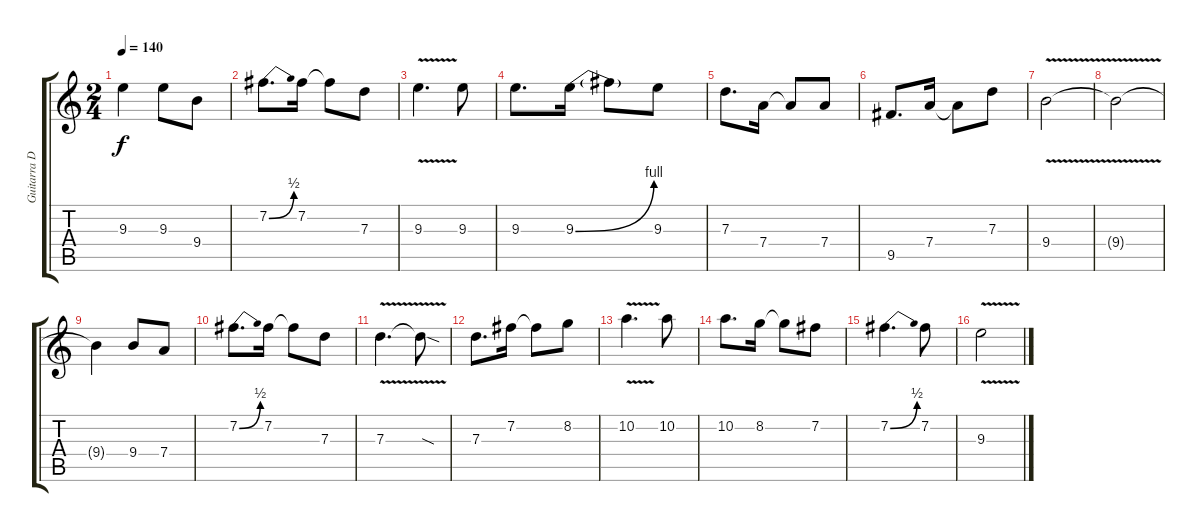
\track ("Guitarra Der" "Guitarra D") {instrument distortionguitar}
\staff {score tabs}
\tuning (E4 B3 G3 D3 A2 E2) {hide}
\ts (2 4)
\tempo 140
\clef g2
\ks c
9.3{t}.4{dy f} 9.3.8 9.4.8 |
7.2{be (bend 0 0 60 2)}.8{d} 7.2.16 7.2{t}.8 7.3.8 |
9.3{v}.4{d} 9.3.8 |
9.3.8{d} 9.3{be (bend 0 0 60 4)}.16 9.3{t}.8 9.3.8 |
7.3.8{d} 7.4.16 7.4{t}.8 7.4.8 |
9.5.8{d} 7.4.16 7.4{t}.8 7.3.8 |
9.4{v}.2 |
9.4{t}.2 |
9.4{t}.4 9.4.8 7.4.8 |
7.2{be (bend 0 0 60 2)}.8{d} 7.2.16 7.2{t}.8 7.3.8 |
7.3{v}.4{d} 7.3{sod t}.8 |
7.3.8{d} 7.2.16 7.2{t}.8 8.2.8 |
10.2{v}.4{d} 10.2.8 |
10.2.8{d} 8.2.16 8.2{t}.8 7.2.8 |
7.2{be (bend 0 0 60 2)}.4{d} 7.2.8 |
9.3{v}.2
